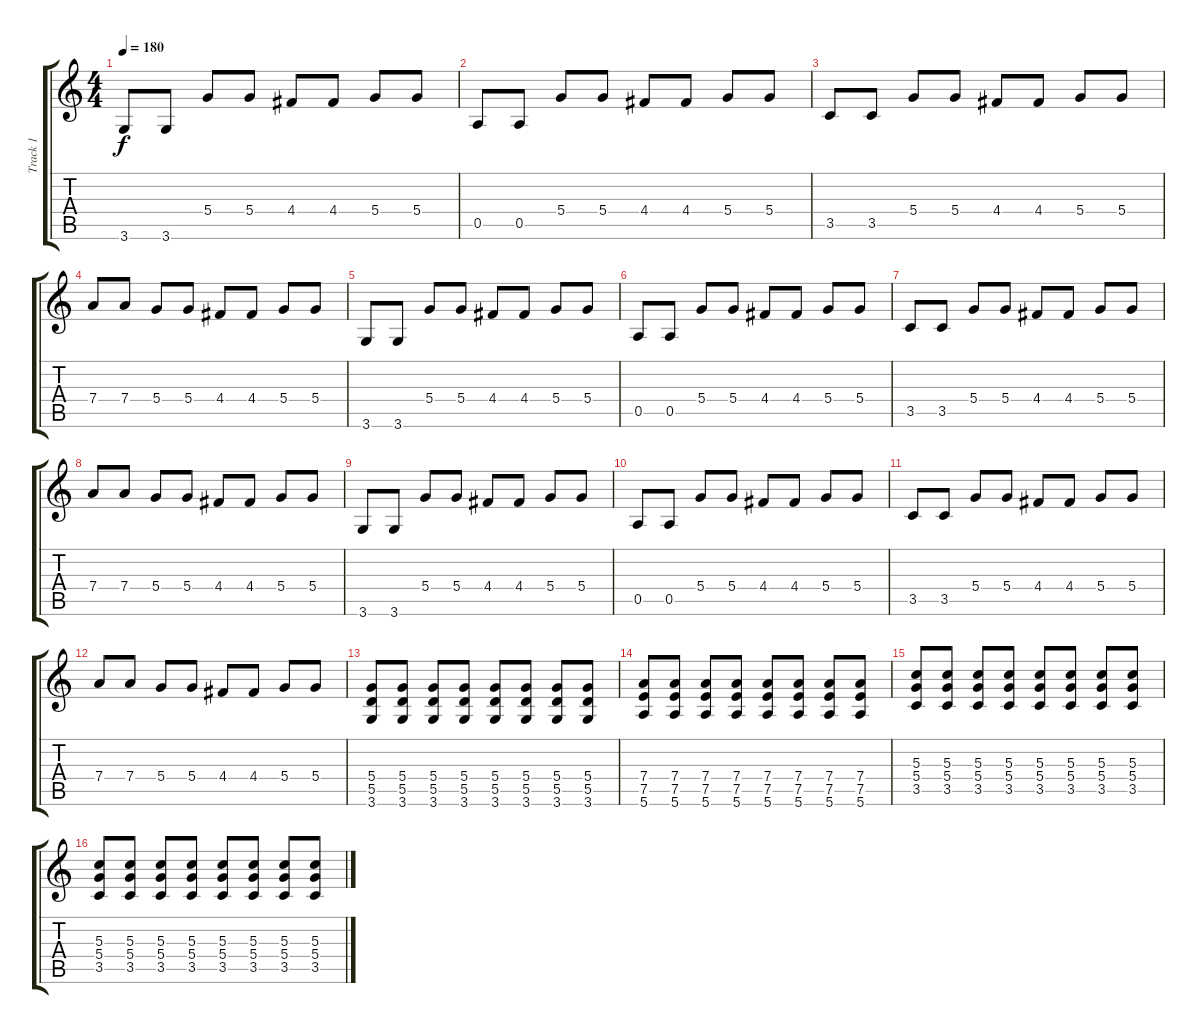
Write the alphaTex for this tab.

\track ("Track 1" "Track 1") {instrument overdrivenguitar}
\staff {score tabs}
\tuning (E4 B3 G3 D3 A2 E2) {hide}
\ts (4 4)
\tempo 180
\clef g2
\ks c
3.6.8{dy f instrument overdrivenguitar} 3.6.8 5.4.8 5.4.8 4.4.8 4.4.8 5.4.8 5.4.8 |
0.5.8 0.5.8 5.4.8 5.4.8 4.4.8 4.4.8 5.4.8 5.4.8 |
3.5.8 3.5.8 5.4.8 5.4.8 4.4.8 4.4.8 5.4.8 5.4.8 |
7.4.8 7.4.8 5.4.8 5.4.8 4.4.8 4.4.8 5.4.8 5.4.8 |
3.6.8 3.6.8 5.4.8 5.4.8 4.4.8 4.4.8 5.4.8 5.4.8 |
0.5.8 0.5.8 5.4.8 5.4.8 4.4.8 4.4.8 5.4.8 5.4.8 |
3.5.8 3.5.8 5.4.8 5.4.8 4.4.8 4.4.8 5.4.8 5.4.8 |
7.4.8 7.4.8 5.4.8 5.4.8 4.4.8 4.4.8 5.4.8 5.4.8 |
3.6.8 3.6.8 5.4.8 5.4.8 4.4.8 4.4.8 5.4.8 5.4.8 |
0.5.8 0.5.8 5.4.8 5.4.8 4.4.8 4.4.8 5.4.8 5.4.8 |
3.5.8 3.5.8 5.4.8 5.4.8 4.4.8 4.4.8 5.4.8 5.4.8 |
7.4.8 7.4.8 5.4.8 5.4.8 4.4.8 4.4.8 5.4.8 5.4.8 |
(5.4 5.5 3.6).8 (5.4 5.5 3.6).8 (5.4 5.5 3.6).8 (5.4 5.5 3.6).8 (5.4 5.5 3.6).8 (5.4 5.5 3.6).8 (5.4 5.5 3.6).8 (5.4 5.5 3.6).8 |
(7.4 7.5 5.6).8 (7.4 7.5 5.6).8 (7.4 7.5 5.6).8 (7.4 7.5 5.6).8 (7.4 7.5 5.6).8 (7.4 7.5 5.6).8 (7.4 7.5 5.6).8 (7.4 7.5 5.6).8 |
(5.3 5.4 3.5).8 (5.3 5.4 3.5).8 (5.3 5.4 3.5).8 (5.3 5.4 3.5).8 (5.3 5.4 3.5).8 (5.3 5.4 3.5).8 (5.3 5.4 3.5).8 (5.3 5.4 3.5).8 |
(5.3 5.4 3.5).8 (5.3 5.4 3.5).8 (5.3 5.4 3.5).8 (5.3 5.4 3.5).8 (5.3 5.4 3.5).8 (5.3 5.4 3.5).8 (5.3 5.4 3.5).8 (5.3 5.4 3.5).8
